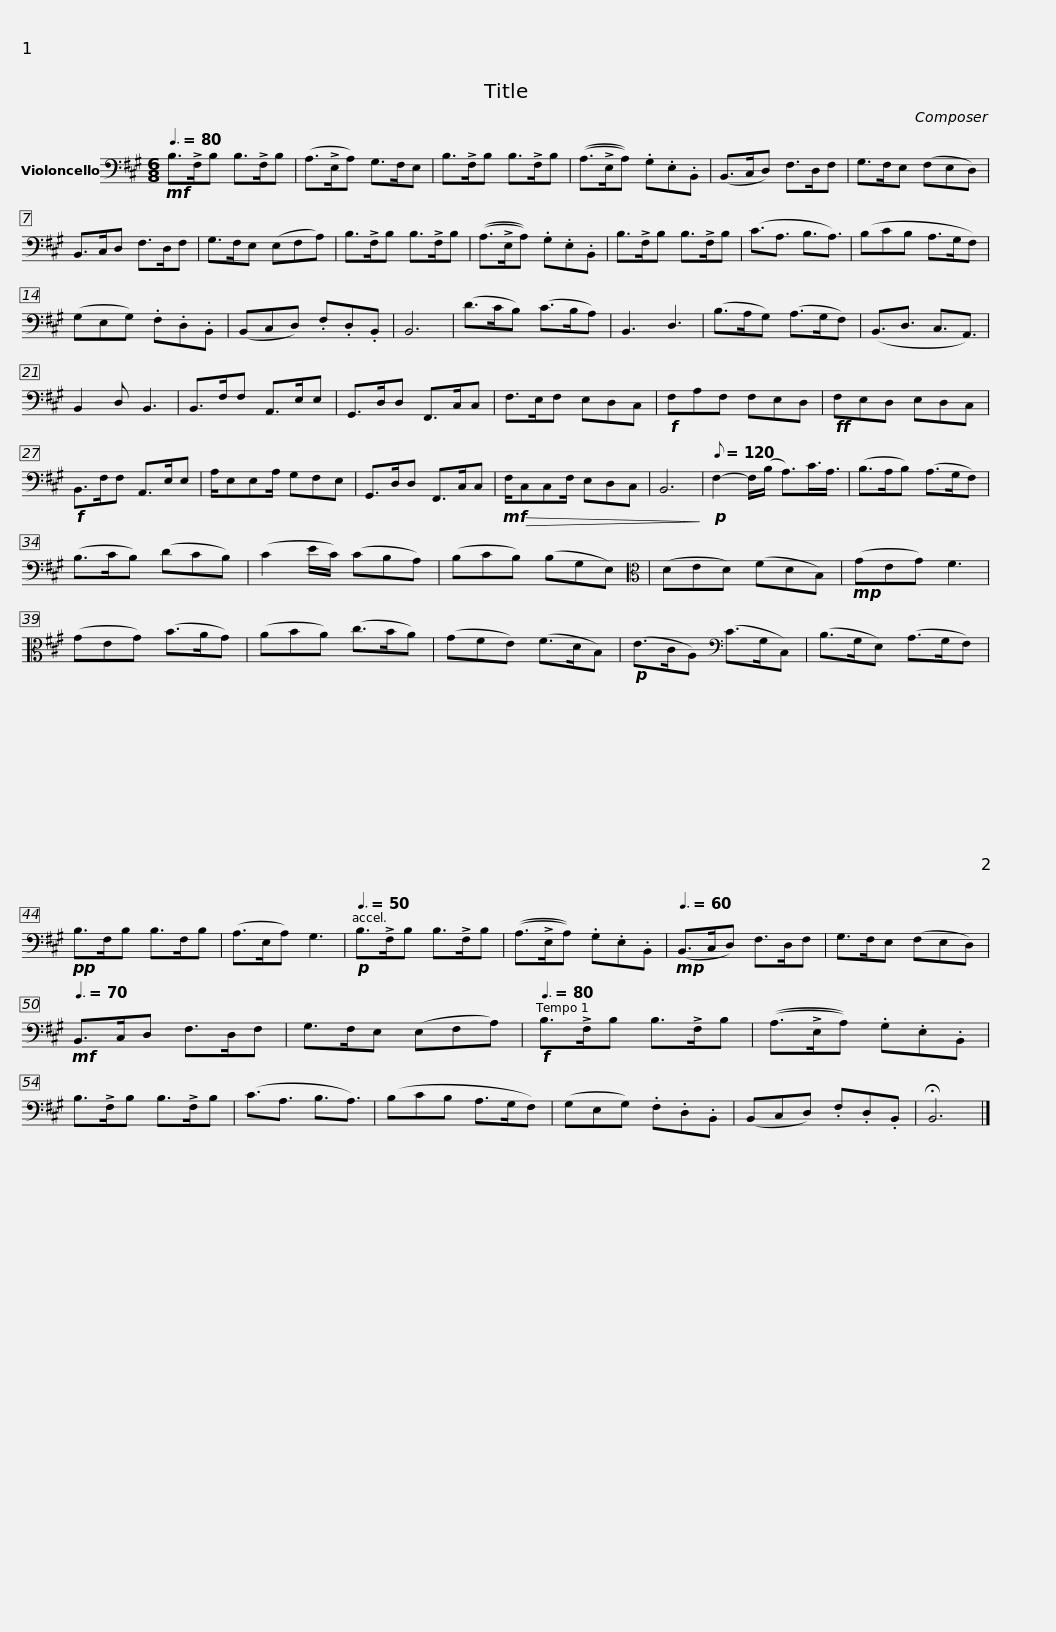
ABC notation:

X:1
L:1/8
Q:3/8=80
M:6/8
I:linebreak $
K:A
V:1 bass
V:1
!mf! B,>!>!F,B, B,>!>!F,B, | (A,>!>!E,A,) G,>F,E, | B,>!>!F,B, B,>!>!F,B, | ((A,>!>!E,A,)) .G,.E,.B,, | (B,,>C,D,) F,>D,F, | %5
 G,>F,E, (F,E,D,) |$ B,,>C,D, F,>D,F, | G,>F,E, (E,F,A,) | B,>!>!F,B, B,>!>!F,B, | ((A,>!>!E,A,)) .G,.E,.B,, | %10
 B,>!>!F,B, B,>!>!F,B, | (C3/2A,3/2 B,3/2A,3/2) |$ (B,CB, A,>G,F,) | (G,E,G,) .F,.D,.B,, | (B,,C,D,) .F,.D,.B,, | %15
 B,,6 | (D>CB,) (C>B,A,) | B,,3 D,3 | (B,>A,G,) (A,>G,F,) | (B,,3/2D,3/2 C,3/2A,,3/2) |$ %20
 B,,2 D, B,,3 | B,,>F,F, A,,>E,E, | G,,>D,D, F,,>C,C, | F,>E,F, E,D,C, |!f! F,A,F, F,E,D, | %25
!ff! F,E,D, E,D,C, |!f! B,,>F,F, A,,>E,E, |$ A,/E,E,A,/ G,F,E, | G,,>D,D, F,,>C,C, |!mf!!>(! F,/C,C,F,/ E,D,C, | %30
 B,,6!>)! |!p![Q:1/8=120] F,2- F,/(B,/ A,3/2)C3/4A,3/4 | (B,>A,B,) (A,>G,F,) | (B,>CB,) (DCB,) |$ (C2 E/C/) (CB,A,) | %35
 (B,CB,) (B,G,E,) |[K:alto] (DED) (FDB,) |!mp! (GEG) F3 | (GEG) (B>AG) | (ABA) (c>BA) |$ %40
 (GFE) (F>DB,) |!p! (E>CA,)[K:bass] (C>G,C,) | (B,>G,E,) (A,>G,F,) |!pp! B,>F,B, B,>F,B, | (A,>E,A,) G,3 | %45
[Q:3/8=50]!p! B,>!>!F,B, B,>!>!F,B, |$ ((A,>!>!E,A,)) .G,.E,.B,, |[Q:3/8=60]!mp! (B,,>C,D,) F,>D,F, | G,>F,E, (F,E,D,) |[Q:3/8=70]!mf! B,,>C,D, F,>D,F, | %50
 G,>F,E, (E,F,A,) |[Q:3/8=80]!f! B,>!>!F,B, B,>!>!F,B, |$ ((A,>!>!E,A,)) .G,.E,.B,, | B,>!>!F,B, B,>!>!F,B, | (C3/2A,3/2 B,3/2A,3/2) | %55
 (B,CB, A,>G,F,) | (G,E,G,) .F,.D,.B,, | (B,,C,D,) .F,.D,.B,, | !fermata!B,,6 |] %59
